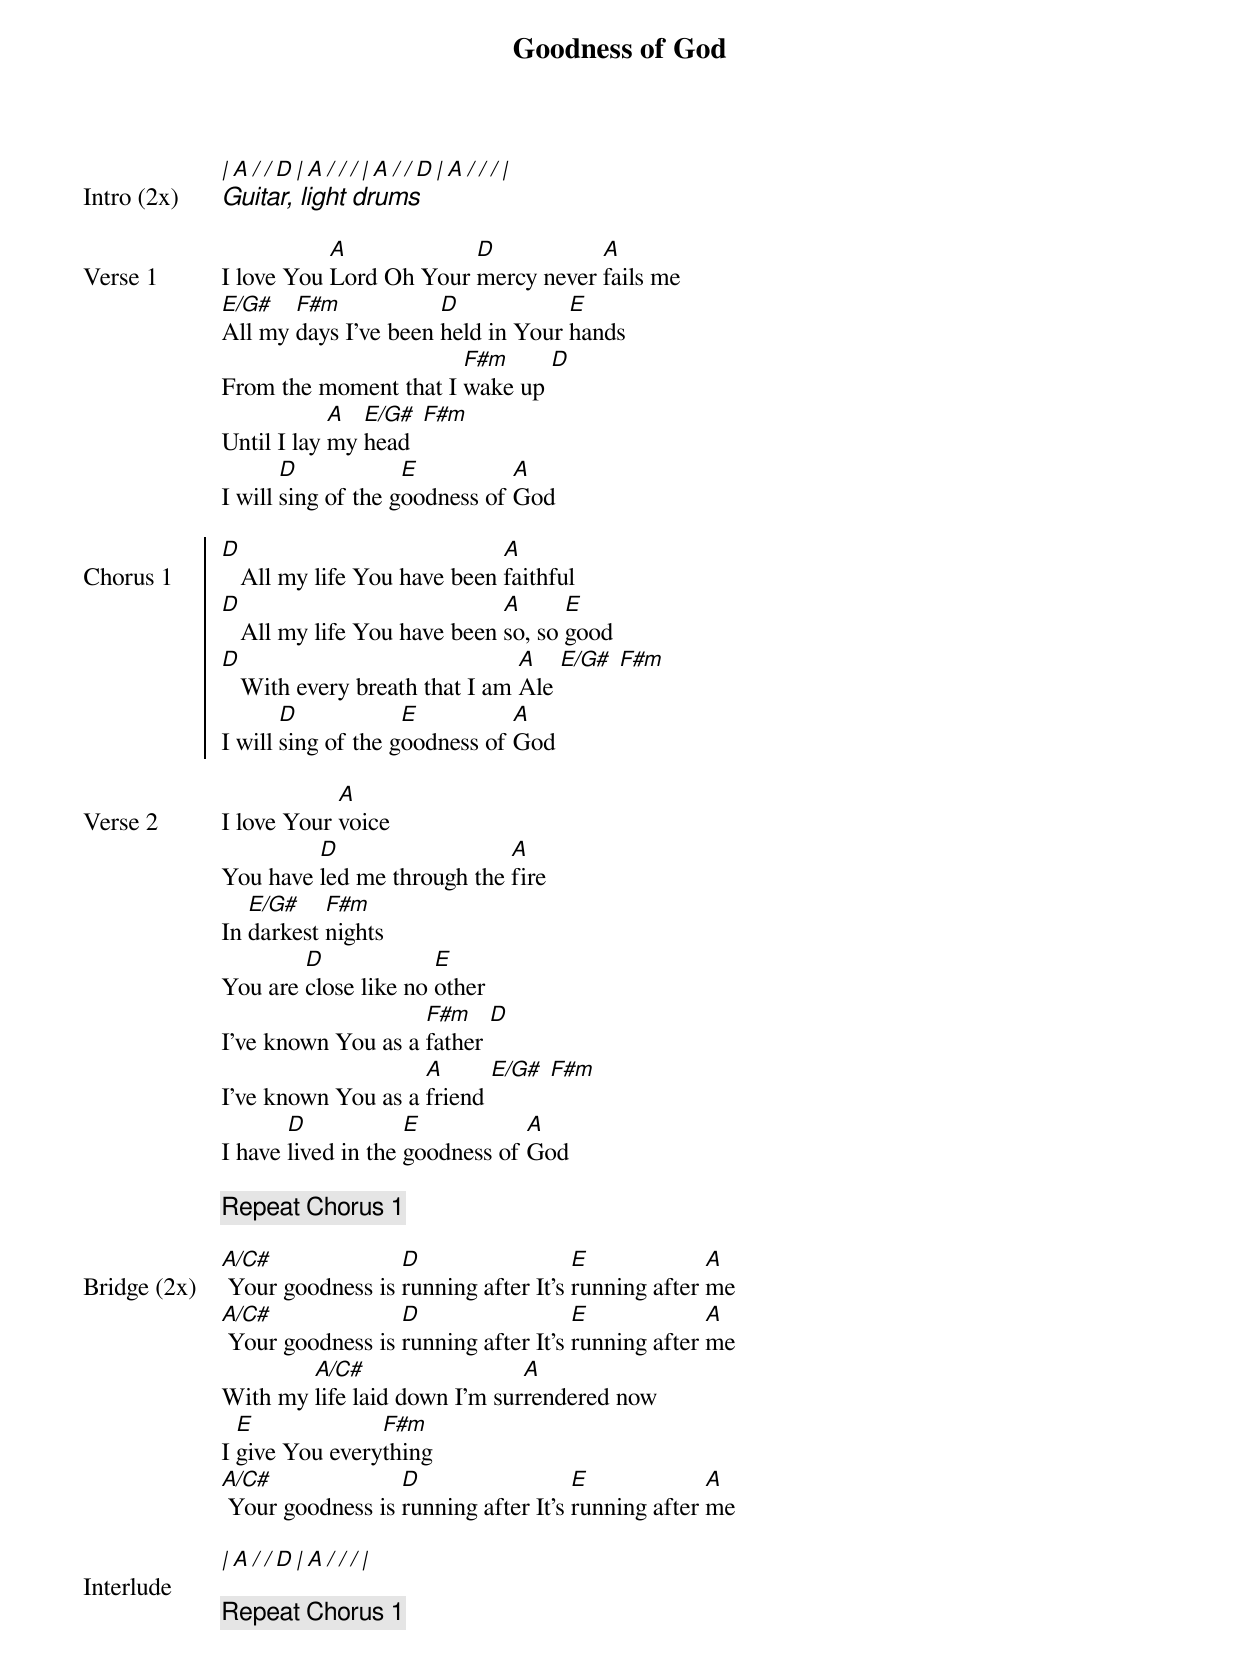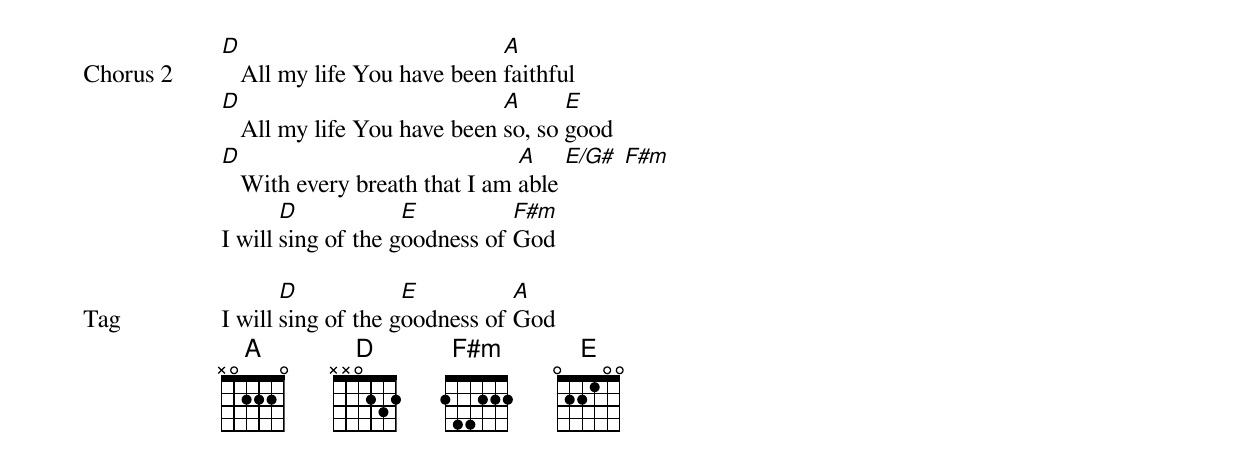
{title: Goodness of God}
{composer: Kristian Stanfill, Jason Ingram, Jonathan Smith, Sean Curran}
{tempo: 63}
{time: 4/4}
{transpose: }
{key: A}

{start_of_verse: Intro (2x)}
[| A / / D | A / / / | A / / D | A / / / |]
{ci: Guitar, light drums}
{end_of_verse: Intro (2x)}

{start_of_verse: Verse 1}
I love You [A]Lord Oh Your [D]mercy never [A]fails me
[E/G#]All my [F#m]days I've been [D]held in Your [E]hands
From the moment that I [F#m]wake up [D]
Until I lay [A]my [E/G#]head  [F#m]
I will [D]sing of the g[E]oodness of [A]God
{end_of_verse: Verse 1}

{soc: Chorus 1}
[D]   All my life You have been [A]faithful
[D]   All my life You have been [A]so, so [E]good
[D]   With every breath that I am [A]Ale [E/G#] [F#m]
I will [D]sing of the g[E]oodness of [A]God
{eoc: Chorus 1}

{start_of_verse: Verse 2}
I love Your [A]voice
You have [D]led me through the [A]fire
In [E/G#]darkest [F#m]nights
You are [D]close like no [E]other
I've known You as a [F#m]father [D]
I've known You as a [A]friend [E/G#] [F#m]
I have [D]lived in the [E]goodness of [A]God
{end_of_verse: Verse 2}

{c: Repeat Chorus 1}

{start_of_verse: Bridge (2x)}
[A/C#] Your goodness is [D]running after It's [E]running after [A]me
[A/C#] Your goodness is [D]running after It's [E]running after [A]me
With my [A/C#]life laid down I'm sur[A]rendered now
I [E]give You every[F#m]thing
[A/C#] Your goodness is [D]running after It's [E]running after [A]me
{end_of_verse: Bridge (2x)}

{start_of_verse: Interlude}
[| A / / D | A / / / |]
{end_of_verse: Interlude}

{c: Repeat Chorus 1}

{start_of_verse: Chorus 2}
[D]   All my life You have been [A]faithful
[D]   All my life You have been [A]so, so [E]good
[D]   With every breath that I am [A]able [E/G#] [F#m]
I will [D]sing of the g[E]oodness of [F#m]God
{end_of_verse: Chorus 2}

{start_of_verse: Tag}
I will [D]sing of the g[E]oodness of [A]God
{end_of_verse: Tag}
